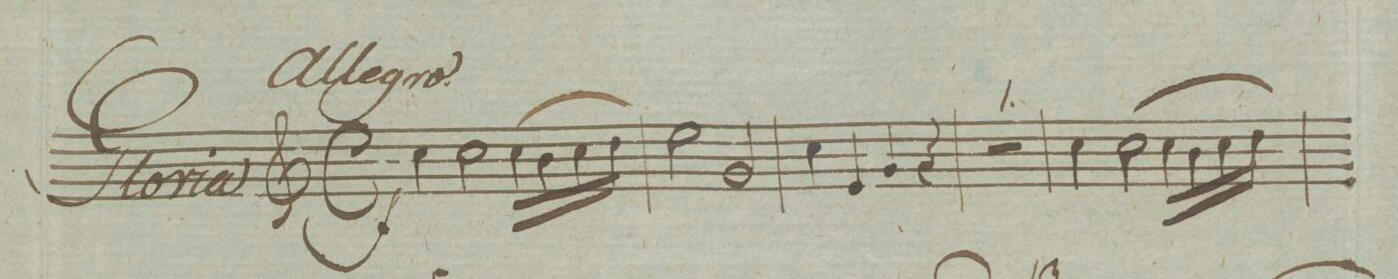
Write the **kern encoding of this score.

**kern	**dynam
*I"Clarinetto Primo in C. et B.	*
*clefG2	*
*k[]	*
*met(c)	*
*M4/4	*
4cc\	f
2cc\	.
(16cc\LL	.
16b\	.
16cc\	.
16dd\JJ)	.
=2	=2
2ee\	.
2g/	.
=3	=3
4cc\	.
4e/	.
4g/	.
4r	.
=4	=4
1r	.
=5	=5
4cc\	.
(2cc\	.
16cc\LL	.
16b\	.
16cc\	.
16dd\JJ)	.
=6	=6
*-	*-
